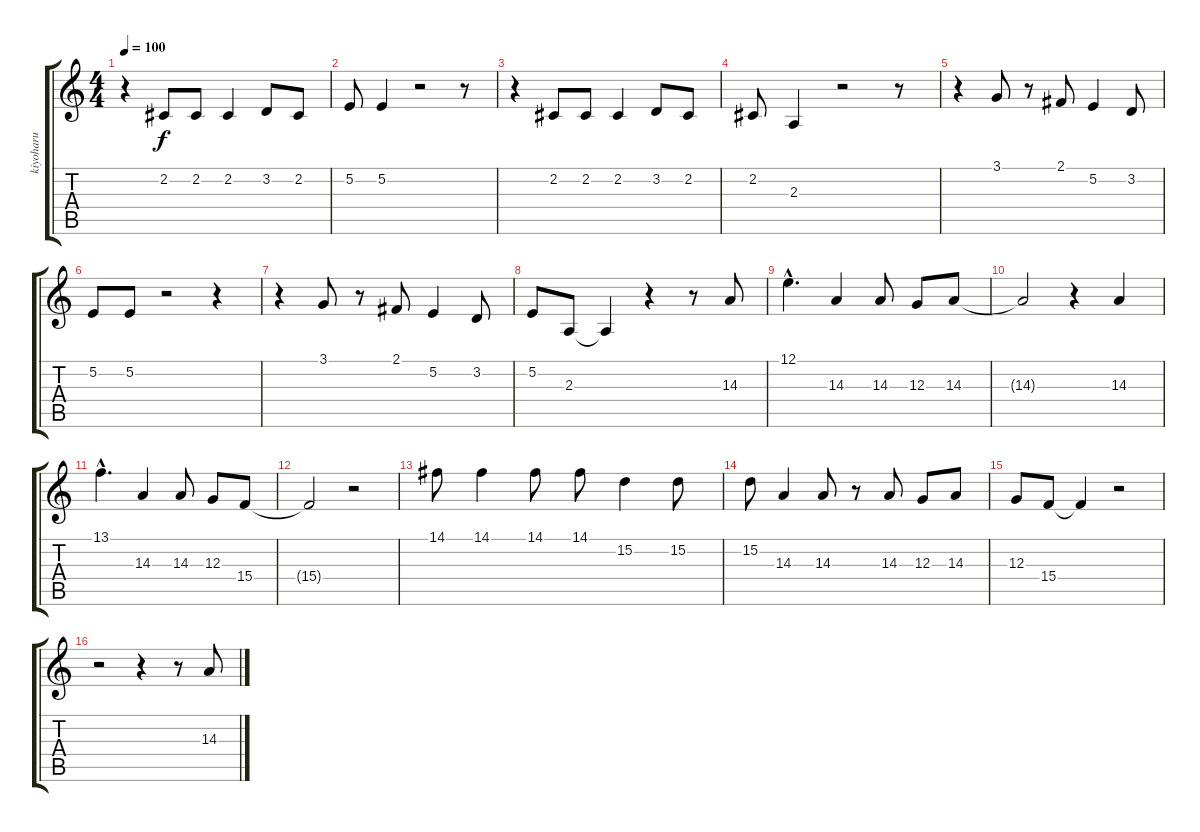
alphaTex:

\track ("kiyoharu" "kiyoharu") {instrument clarinet}
\staff {score tabs}
\tuning (E4 B3 G3 D3 A2 E2) {hide}
\ts (4 4)
\tempo 100
\clef g2
\ks c
r.4{dy f} 2.2.8 2.2.8 2.2.4 3.2.8 2.2.8 |
5.2.8 5.2.4 r.2 r.8 |
r.4 2.2.8 2.2.8 2.2.4 3.2.8 2.2.8 |
2.2.8 2.3.4 r.2 r.8 |
r.4 3.1.8 r.8 2.1.8 5.2.4 3.2.8 |
5.2.8 5.2.8 r.2 r.4 |
r.4 3.1.8 r.8 2.1.8 5.2.4 3.2.8 |
5.2.8 2.3.8 2.3{t}.4 r.4 r.8 14.3.8 |
12.1{hac}.4{d} 14.3.4 14.3.8 12.3.8 14.3.8 |
14.3{t}.2 r.4 14.3.4 |
13.1{hac}.4{d} 14.3.4 14.3.8 12.3.8 15.4.8 |
15.4{t}.2 r.2 |
14.1.8 14.1.4 14.1.8 14.1.8 15.2.4 15.2.8 |
15.2.8 14.3.4 14.3.8 r.8 14.3.8 12.3.8 14.3.8 |
12.3.8 15.4.8 15.4{t}.4 r.2 |
r.2 r.4 r.8 14.3.8
